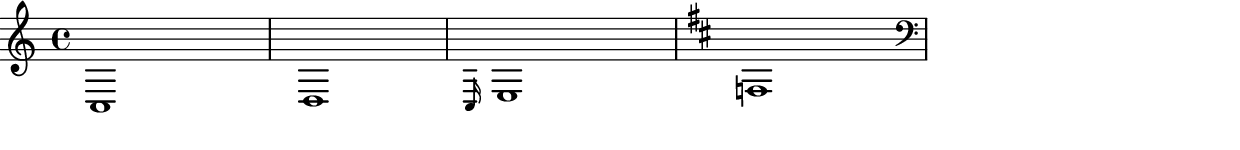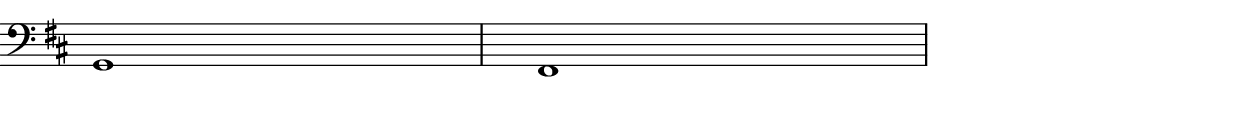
%% Generated by lilypond-book.py
%% Options: [alt=[image of music],printfilename,indent=0\mm,texidoc,line-width=160\mm]
\include "lilypond-book-preamble.ly"







% ****************************************************************
% Start cut-&-pastable-section 
% ****************************************************************

\paper {
  #(define dump-extents #t)
  
  indent = 0\mm
  line-width = 160\mm
  force-assignment = #""
  line-width = #(- line-width (* mm  3.000000))
}

\layout {
  
}



% ****************************************************************
% ly snippet:
% ****************************************************************
\sourcefilename "clip-systems.ly"
\sourcefileline 0
\header {
  texidoc = "Clipping snippets from a finished score

Notes:

@itemize @bullet
@item If system starts and ends are included, they include extents of the System grob, eg. instrument names.
@item Grace notes  at the end point of the region are not included
@item Regions can span multiple systems. In this case, multiple EPS files are generated.
@end itemize

This file needs to be run separately with @code{-dclip-systems}; the
collated-files.html of the regression test does not adequately show
the results.

The result will be files named
@file{@var{base}-from-@var{start}-to-@var{end}[-@var{count}].eps}.
"

}

\version "2.10.0"


% each clip-region is a (START . END) pair
% where both are rhythmic-locations.

% (make-rhythmic-locations BAR-NUMBER NUM DEN)
% means NUM/DEN whole-notes into bar numbered BAR-NUMBER

\paper {

  clip-regions
  = #(list
      (cons
       (make-rhythmic-location 2 0 1)
       (make-rhythmic-location 4 0 1))

      (cons
       (make-rhythmic-location 0 0 1)
       (make-rhythmic-location 4 0 1))
      
      (cons
       (make-rhythmic-location 0 0 1)
       (make-rhythmic-location 6 0 1))
    )
}

\relative {
  \set Staff.instrumentName = #"bla"
  c1
  d
  \grace c16
  e1
  \key d\major
  
  f
  \break  \clef bass
  g,
  fis
}  



% ****************************************************************
% end ly snippet
% ****************************************************************
